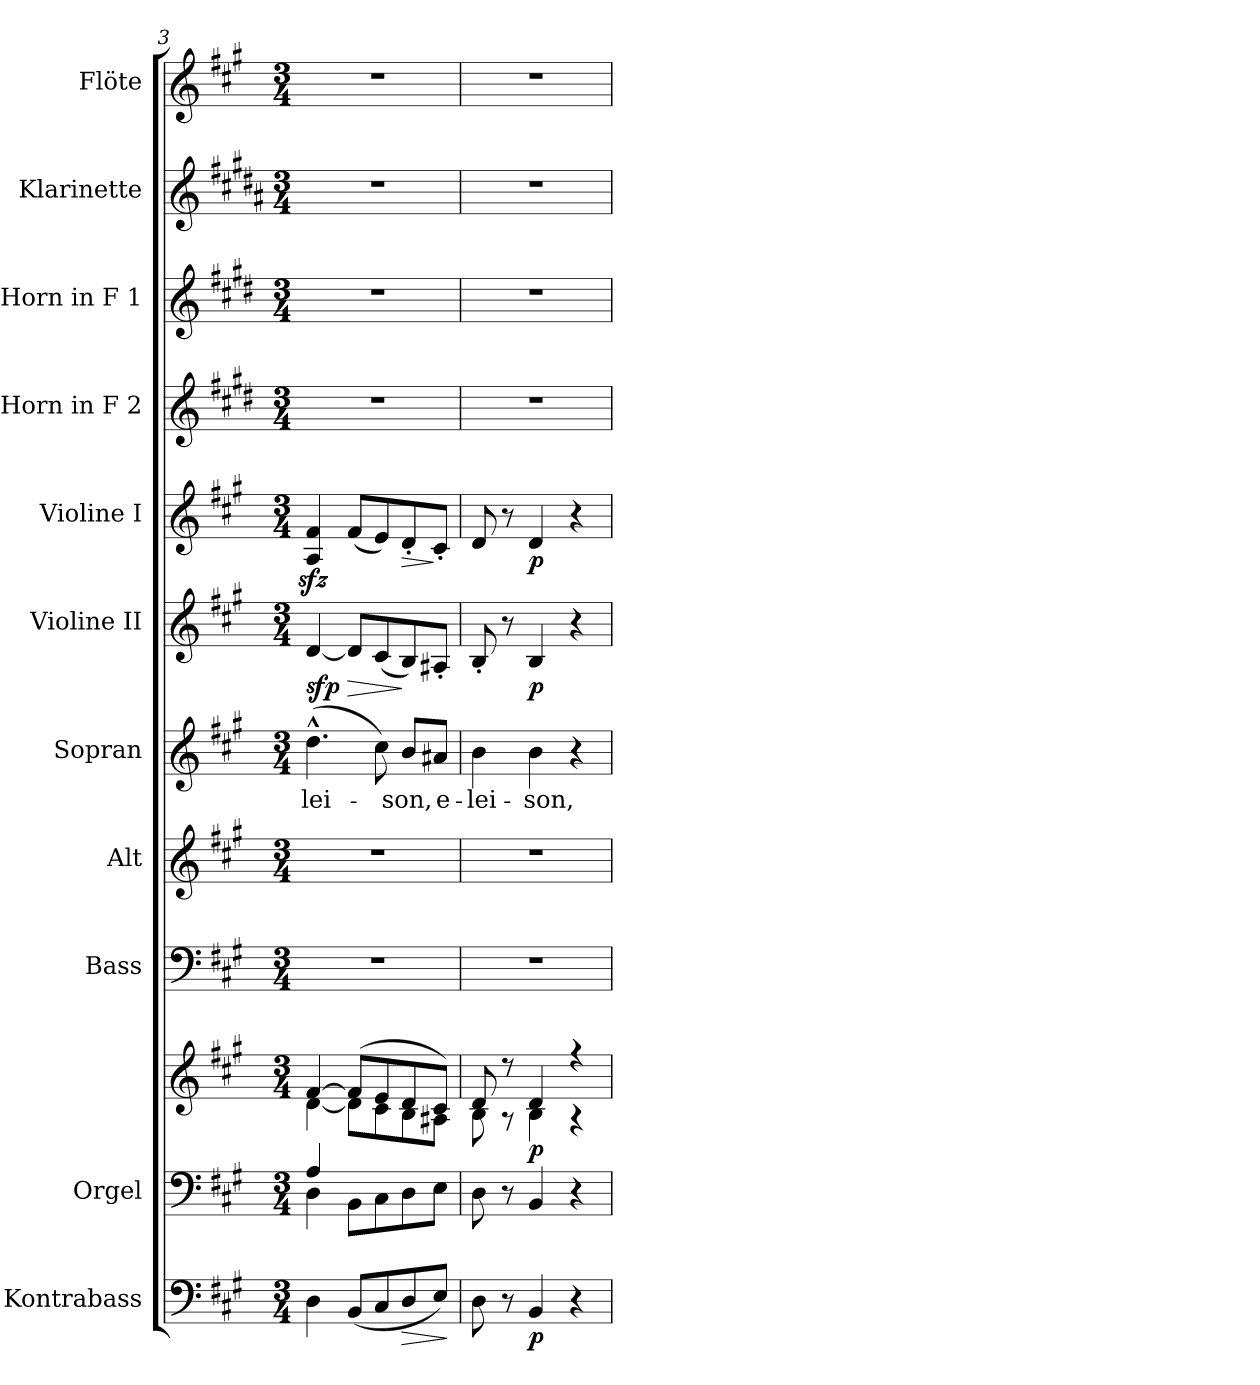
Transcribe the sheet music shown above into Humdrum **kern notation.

**kern	**dynam	**kern	**kern	**dynam	**kern	**kern	**kern	**text	**kern	**dynam	**kern	**dynam	**kern	**kern	**kern	**kern
*part11	*part11	*part10	*part10	*part10	*part9	*part8	*part7	*part7	*part6	*part6	*part5	*part5	*part4	*part3	*part2	*part1
*staff12	*staff12	*staff11	*staff10	*staff10/11	*staff9	*staff8	*staff7	*staff7	*staff6	*staff6	*staff5	*staff5	*staff4	*staff3	*staff2	*staff1
*I"Kontrabass	*	*I"Orgel	*	*	*I"Bass	*I"Alt	*I"Sopran	*	*I"Violine II	*	*I"Violine I	*	*I"Horn in F 2	*I"Horn in F 1	*I"Klarinette	*I"Flöte
*I'Kb.	*	*I'Org.	*	*	*I'B.	*I'A.	*I'S.	*	*I'Vl. II	*	*I'Vl. I	*	*	*	*I'Kl.	*I'Fl.
*clefF4	*	*clefF4	*clefG2	*	*clefF4	*clefG2	*clefG2	*	*clefG2	*	*clefG2	*	*clefG2	*clefG2	*clefG2	*clefG2
*ITrd7c12	*	*	*	*	*	*	*	*	*	*	*	*	*ITrd4c7	*ITrd4c7	*ITrd1c2	*
*k[f#c#g#]	*	*k[f#c#g#]	*k[f#c#g#]	*	*k[f#c#g#]	*k[f#c#g#]	*k[f#c#g#]	*	*k[f#c#g#]	*	*k[f#c#g#]	*	*k[f#c#g#]	*k[f#c#g#]	*k[f#c#g#]	*k[f#c#g#]
*A:	*	*A:	*A:	*	*A:	*A:	*A:	*	*A:	*	*A:	*	*A:	*A:	*A:	*A:
*M3/4	*	*M3/4	*M3/4	*	*M3/4	*M3/4	*M3/4	*	*M3/4	*	*M3/4	*	*M3/4	*M3/4	*M3/4	*M3/4
=3	=3	=3	=3	=3	=3	=3	=3	=3	=3	=3	=3	=3	=3	=3	=3	=3
*	*	*^	*^	*	*	*	*	*	*	*	*	*	*	*	*	*
!	!	!	!	!	!	!	!	!	!	!LO:LY:b	!	!LO:DY:b	!	!	!	!	!	!
4DD\	.	4A/	4D\	[>4f#/	[<4d\	.	2.r	2.r	(>4.dd^^>\	-lei-	[4d/	sfp	4A/zz< 4f#/zz<	.	2.r	2.r	2.r	2.r
!	!	!	!	!	!	!	!	!	!	!	!	!LO:HP:b	!	!	!	!	!	!
(<8BBB/L	.	4ryy	8BB\L	(>8f#/L]	8d\L]	.	.	.	.	.	8d/L]	>	(<8f#/L	.	.	.	.	.
8CC#/	.	.	8C#\	8e/	8c#\	.	.	.	8cc#\)	.	(<8c#/	.	8e/)	.	.	.	.	.
!	!LO:HP:b	!	!	!	!	!	!	!	!	!LO:LY:b	!	!	!	!LO:HP:b	!	!	!	!
8DD/	>	4ryy	8D\	8d/	8B\	.	.	.	8b/L	-son,	8B/)	]	8d'</	>	.	.	.	.
!	!	!	!	!	!	!	!	!	!	!LO:LY:b	!	!	!	!	!	!	!	!
8EE/J)	.	.	8E\J	8c#/J)	8A#X\J	.	.	.	8a#X/J	e-	8A#X'</J	.	8c#'</J	]	.	.	.	.
*	*	*v	*v	*	*	*	*	*	*	*	*	*	*	*	*	*	*	*
*	*	*	*v	*v	*	*	*	*	*	*	*	*	*	*	*	*	*
.	]	.	.	.	.	.	.	.	.	.	.	.	.	.	.	.
=4	=4	=4	=4	=4	=4	=4	=4	=4	=4	=4	=4	=4	=4	=4	=4	=4
*	*	*	*^	*	*	*	*	*	*	*	*	*	*	*	*	*
!	!	!	!	!	!	!	!	!	!LO:LY:b	!	!	!	!	!	!	!	!
8DD\	.	8D\	8d/	8B\	.	2.r	2.r	4b\	-lei-	8B'</	.	8d/	.	2.r	2.r	2.r	2.r
8r	.	8r	8r	8r	.	.	.	.	.	8r	.	8r	.	.	.	.	.
!	!LO:DY:b	!	!	!	!LO:DY:b	!	!	!	!LO:LY:b	!	!LO:DY:b	!	!LO:DY:b	!	!	!	!
4BBB/	p	4BB/	4d/	4B\	p	.	.	4b\	-son,	4B/	p	4d/	p	.	.	.	.
4r	.	4r	4r	4r	.	.	.	4r	.	4r	.	4r	.	.	.	.	.
*	*	*	*v	*v	*	*	*	*	*	*	*	*	*	*	*	*	*
=	=	=	=	=	=	=	=	=	=	=	=	=	=	=	=	=
*-	*-	*-	*-	*-	*-	*-	*-	*-	*-	*-	*-	*-	*-	*-	*-	*-
